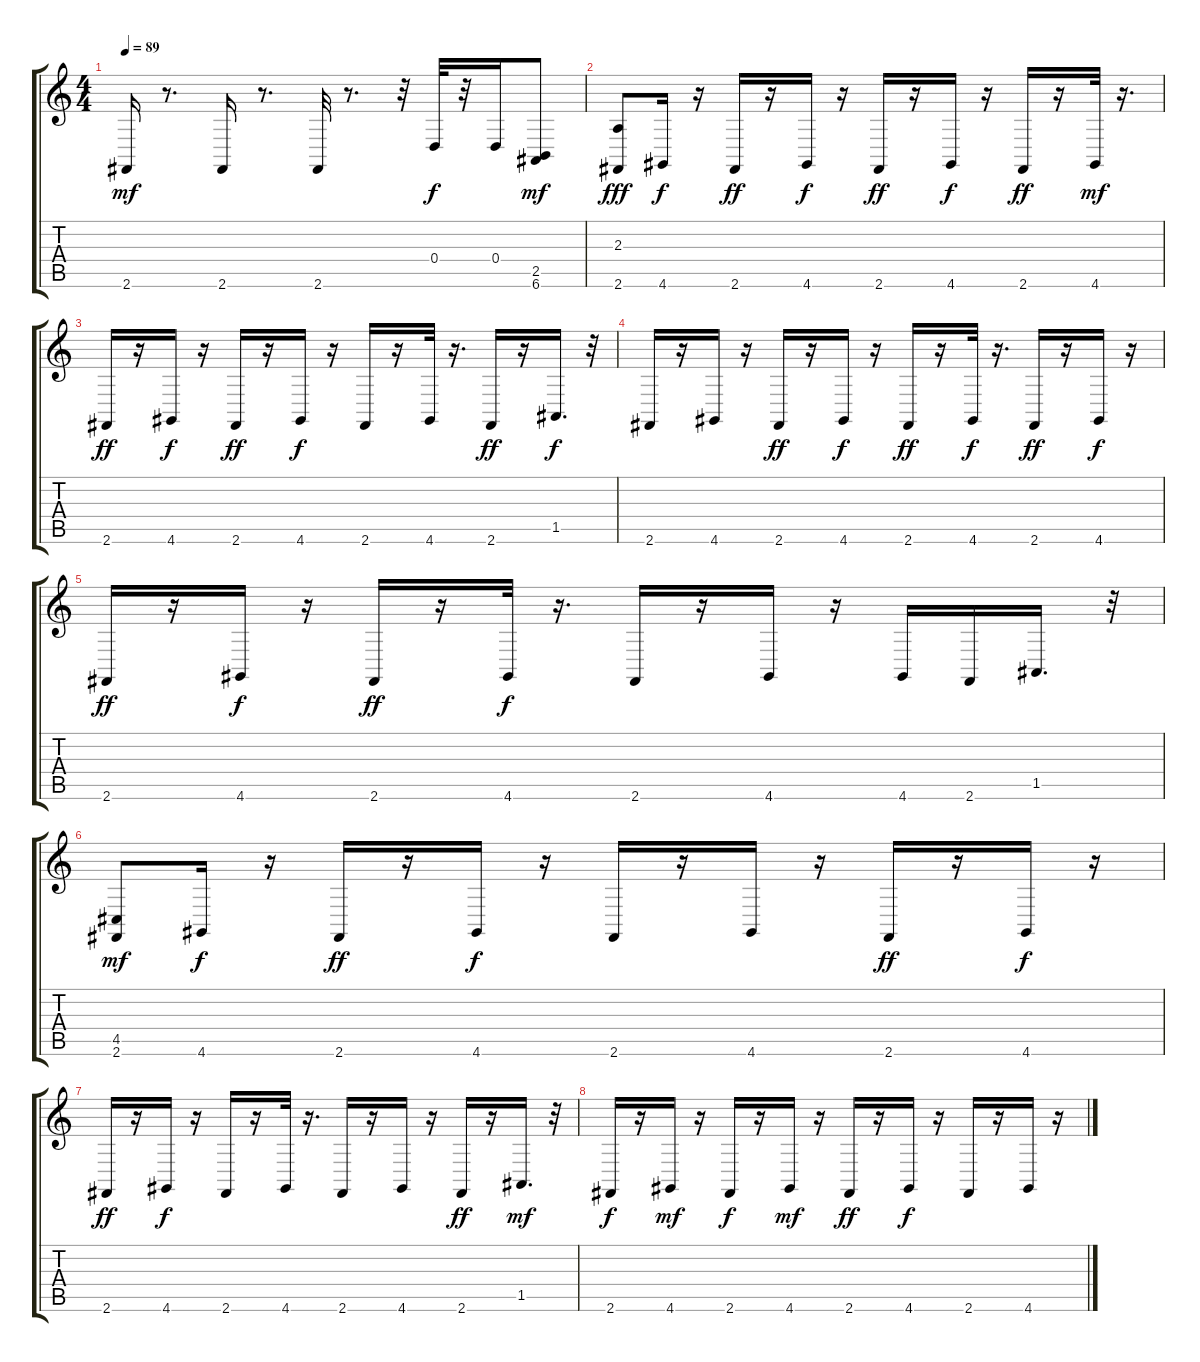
\track "" {instrument acousticgrandpiano}
\staff {score tabs}
\tuning (E4 B3 G3 D3 A2 E2) {hide}
\ts (4 4)
\tempo 89
\clef g2
\ks c
2.6.16{dy mf} r.8{d} 2.6.16 r.8{d} 2.6.32 r.8{d} r.32 0.4.32{dy f} r.32 0.4.16 (2.5 6.6).8{dy mf} |
(2.3 2.6).8{dy fff} 4.6.16{dy f} r.16 2.6.16{dy ff} r.16 4.6.16{dy f} r.16 2.6.16{dy ff} r.16 4.6.16{dy f} r.16 2.6.16{dy ff} r.16 4.6.32{dy mf} r.16{d} |
2.6.16{dy ff} r.16 4.6.16{dy f} r.16 2.6.16{dy ff} r.16 4.6.16{dy f} r.16 2.6.16 r.16 4.6.32 r.16{d} 2.6.16{dy ff} r.16 1.5.16{d dy f} r.32 |
2.6.16 r.16 4.6.16 r.16 2.6.16{dy ff} r.16 4.6.16{dy f} r.16 2.6.16{dy ff} r.16 4.6.32{dy f} r.16{d} 2.6.16{dy ff} r.16 4.6.16{dy f} r.16 |
2.6.16{dy ff} r.16 4.6.16{dy f} r.16 2.6.16{dy ff} r.16 4.6.32{dy f} r.16{d} 2.6.16 r.16 4.6.16 r.16 4.6.16 2.6.16 1.5.16{d} r.32 |
(4.5 2.6).8{dy mf} 4.6.16{dy f} r.16 2.6.16{dy ff} r.16 4.6.16{dy f} r.16 2.6.16 r.16 4.6.16 r.16 2.6.16{dy ff} r.16 4.6.16{dy f} r.16 |
2.6.16{dy ff} r.16 4.6.16{dy f} r.16 2.6.16 r.16 4.6.32 r.16{d} 2.6.16 r.16 4.6.16 r.16 2.6.16{dy ff} r.16 1.5.16{d dy mf} r.32 |
2.6.16{dy f} r.16 4.6.16{dy mf} r.16 2.6.16{dy f} r.16 4.6.16{dy mf} r.16 2.6.16{dy ff} r.16 4.6.16{dy f} r.16 2.6.16 r.16 4.6.16 r.16
